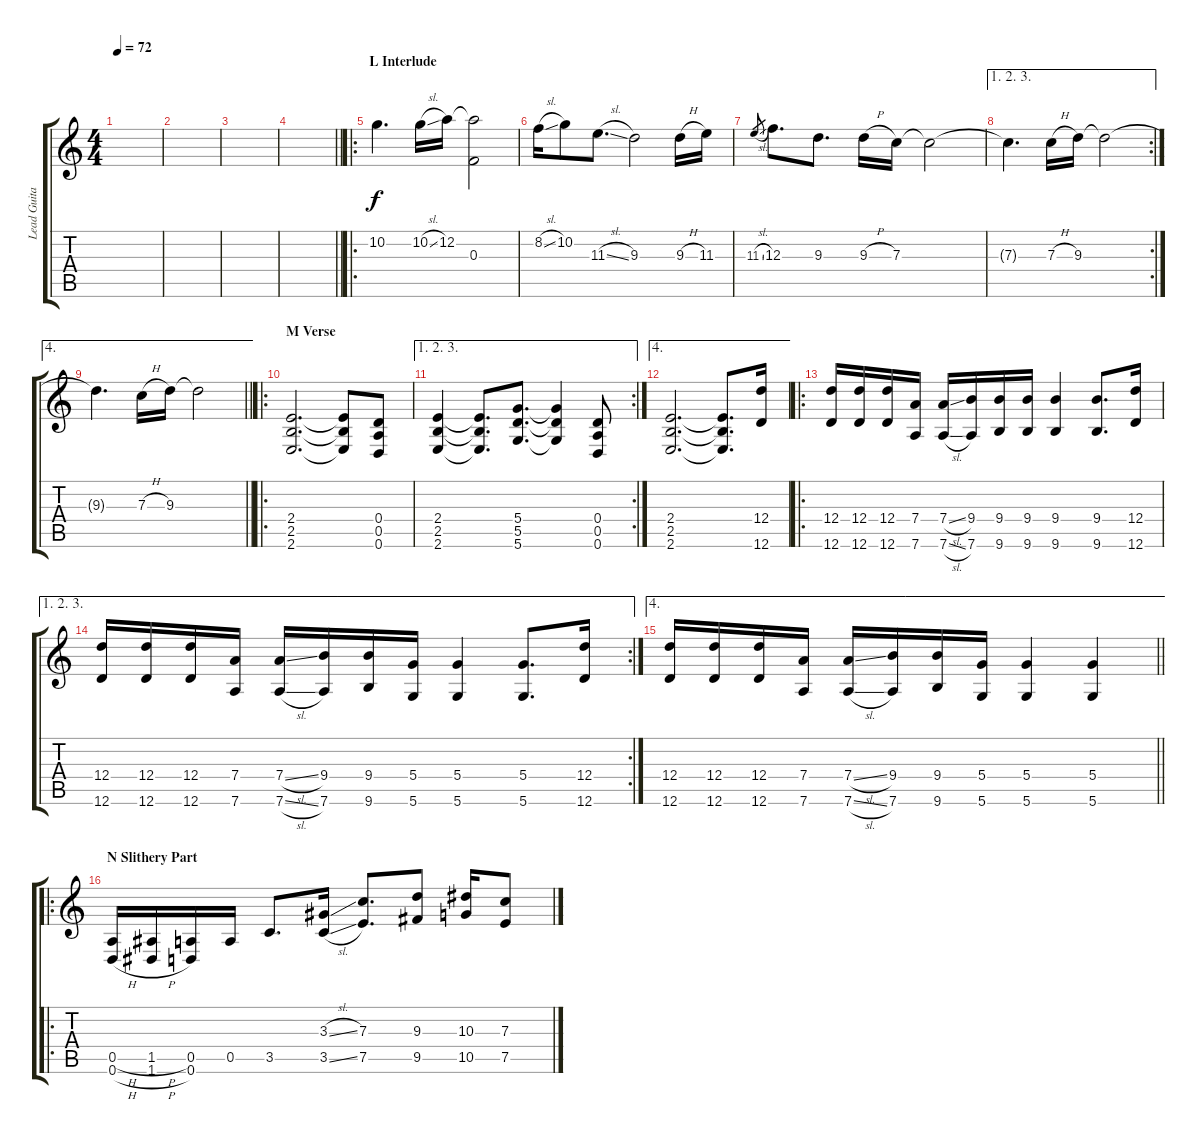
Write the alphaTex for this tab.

\track ("Lead Guitar" "Lead Guita") {instrument overdrivenguitar}
\staff {score tabs}
\tuning (E4 A3 F3 D3 A2 D2) {hide}
\ts (4 4)
\tempo 72
\clef g2
\ks c
|
|
|
\barLineRight lightlight
|
\ro
\section ("" "L Interlude")
10.2.4{d volume 13 instrument distortionguitar} 10.2{sl}.16 12.2.16 (12.2{t} 0.3).2 |
8.2{sl}.16 10.2.8 11.3{sl}.8{d} 9.3.2 9.3{h}.16 11.3.16 |
11.3{sl}.8{gr} 12.3.8{d} 9.3.8{d} 9.3{h}.16 7.3.16 7.3{t}.2 |
\ae (1 2 3)
\rc 2
7.3{t}.4{d} 7.3{h}.16 9.3.16 9.3{t}.2 |
\ae 4
\barLineRight lightlight
9.3{t}.4{d} 7.3{h}.16 9.3.16 9.3{t}.2 |
\ro
\section ("" "M Verse")
(2.4 2.5 2.6).2{d} (2.4{t} 2.5{t} 2.6{t}).8 (0.4 0.5 0.6).8 |
\ae (1 2 3)
\rc 2
(2.4 2.5 2.6).4 (2.4{t} 2.5{t} 2.6{t}).8{d} (5.4 5.5 5.6).8{d} (5.4{t} 5.5{t} 5.6{t}).4 (0.4 0.5 0.6).8 |
\ae 4
(2.4 2.5 2.6).2{d} (2.4{t} 2.5{t} 2.6{t}).8{d} (12.4 12.6).16 |
\ro
(12.4 12.6).16 (12.4 12.6).16 (12.4 12.6).16 (7.4 7.6).16 (7.4{sl} 7.6{sl}).16 (9.4 7.6).16 (9.4 9.6).16 (9.4 9.6).16 (9.4 9.6).4 (9.4 9.6).8{d} (12.4 12.6).16 |
\ae (1 2 3)
\rc 2
(12.4 12.6).16 (12.4 12.6).16 (12.4 12.6).16 (7.4 7.6).16 (7.4{sl} 7.6{sl}).16 (9.4 7.6).16 (9.4 9.6).16 (5.4 5.6).16 (5.4 5.6).4 (5.4 5.6).8{d} (12.4 12.6).16 |
\ae 4
\barLineRight lightlight
(12.4 12.6).16 (12.4 12.6).16 (12.4 12.6).16 (7.4 7.6).16 (7.4{sl} 7.6{sl}).16 (9.4 7.6).16 (9.4 9.6).16 (5.4 5.6).16 (5.4 5.6).4 (5.4 5.6).4 |
\ro
\section ("" "N Slithery Part")
(0.5{h} 0.6{h}).16 (1.5{h} 1.6{h}).16 (0.5 0.6).16 0.5.16 3.5.8{d} (3.3{sl} 3.5{sl}).16 (7.3 7.5).8{d} (9.3 9.5).8 (10.3 10.5).16 (7.3 7.5).8
